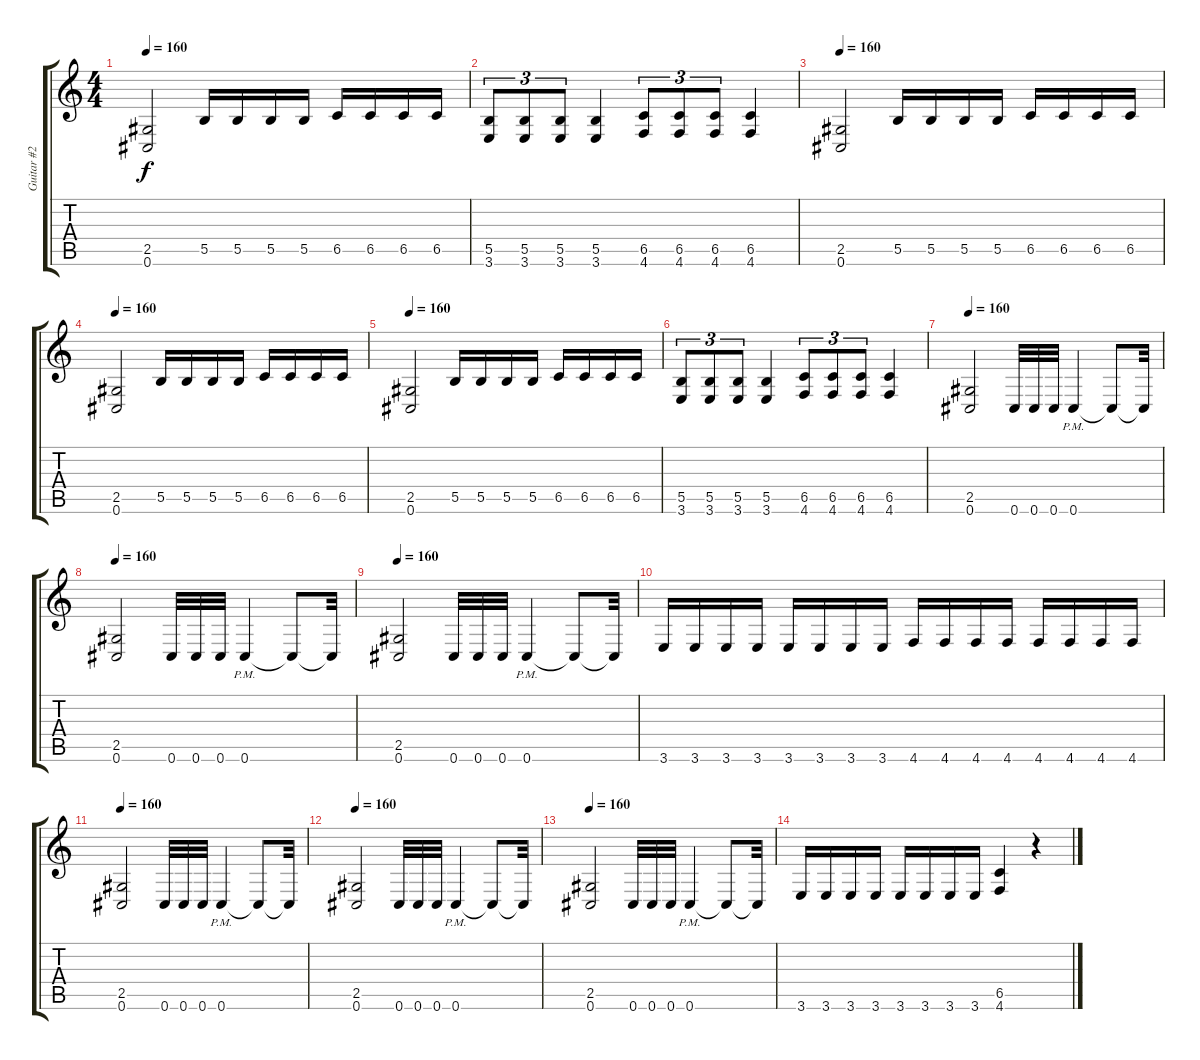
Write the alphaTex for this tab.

\track ("Guitar #2" "Guitar #2") {instrument distortionguitar}
\staff {score tabs}
\tuning (Db4 Ab3 E3 B2 Gb2 Db2) {hide}
\ts (4 4)
\tempo 160
\clef g2
\ks c
(2.5 0.6).2{dy f} 5.5.16 5.5.16 5.5.16 5.5.16 6.5.16 6.5.16 6.5.16 6.5.16 |
(5.5 3.6).8{tu (3 2)} (5.5 3.6).8{tu (3 2)} (5.5 3.6).8{tu (3 2)} (5.5 3.6).4 (6.5 4.6).8{tu (3 2)} (6.5 4.6).8{tu (3 2)} (6.5 4.6).8{tu (3 2)} (6.5 4.6).4 |
\tempo 160
(2.5 0.6).2 5.5.16 5.5.16 5.5.16 5.5.16 6.5.16 6.5.16 6.5.16 6.5.16 |
\tempo 160
(2.5 0.6).2 5.5.16 5.5.16 5.5.16 5.5.16 6.5.16 6.5.16 6.5.16 6.5.16 |
\tempo 160
(2.5 0.6).2 5.5.16 5.5.16 5.5.16 5.5.16 6.5.16 6.5.16 6.5.16 6.5.16 |
(5.5 3.6).8{tu (3 2)} (5.5 3.6).8{tu (3 2)} (5.5 3.6).8{tu (3 2)} (5.5 3.6).4 (6.5 4.6).8{tu (3 2)} (6.5 4.6).8{tu (3 2)} (6.5 4.6).8{tu (3 2)} (6.5 4.6).4 |
\tempo 160
(2.5 0.6).2 0.6.32 0.6.32 0.6.32 0.6{pm}.4 0.6{t}.8 0.6{t}.32 |
\tempo 160
(2.5 0.6).2 0.6.32 0.6.32 0.6.32 0.6{pm}.4 0.6{t}.8 0.6{t}.32 |
\tempo 160
(2.5 0.6).2 0.6.32 0.6.32 0.6.32 0.6{pm}.4 0.6{t}.8 0.6{t}.32 |
3.6.16 3.6.16 3.6.16 3.6.16 3.6.16 3.6.16 3.6.16 3.6.16 4.6.16 4.6.16 4.6.16 4.6.16 4.6.16 4.6.16 4.6.16 4.6.16 |
\tempo 160
(2.5 0.6).2 0.6.32 0.6.32 0.6.32 0.6{pm}.4 0.6{t}.8 0.6{t}.32 |
\tempo 160
(2.5 0.6).2 0.6.32 0.6.32 0.6.32 0.6{pm}.4 0.6{t}.8 0.6{t}.32 |
\tempo 160
(2.5 0.6).2 0.6.32 0.6.32 0.6.32 0.6{pm}.4 0.6{t}.8 0.6{t}.32 |
3.6.16 3.6.16 3.6.16 3.6.16 3.6.16 3.6.16 3.6.16 3.6.16 (6.5 4.6).4 r.4
